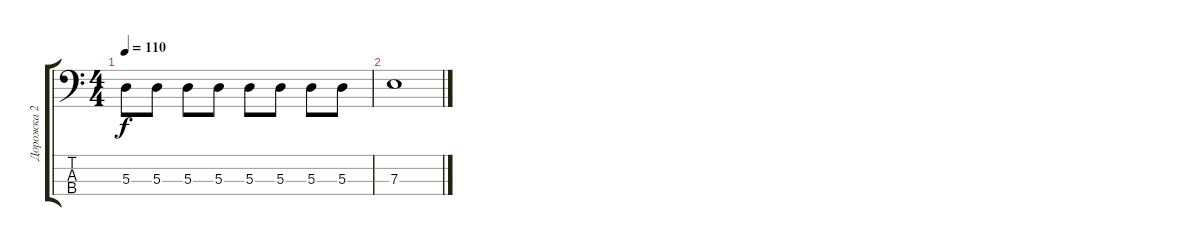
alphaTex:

\track ("Дорожка 2" "Дорожка 2") {instrument electricbassfinger}
\staff {score tabs}
\tuning (G2 D2 A1 D1) {hide}
\ts (4 4)
\tempo 110
\clef f4
\ks c
5.3.8{dy f} 5.3.8 5.3.8 5.3.8 5.3.8 5.3.8 5.3.8 5.3.8 |
7.3.1
